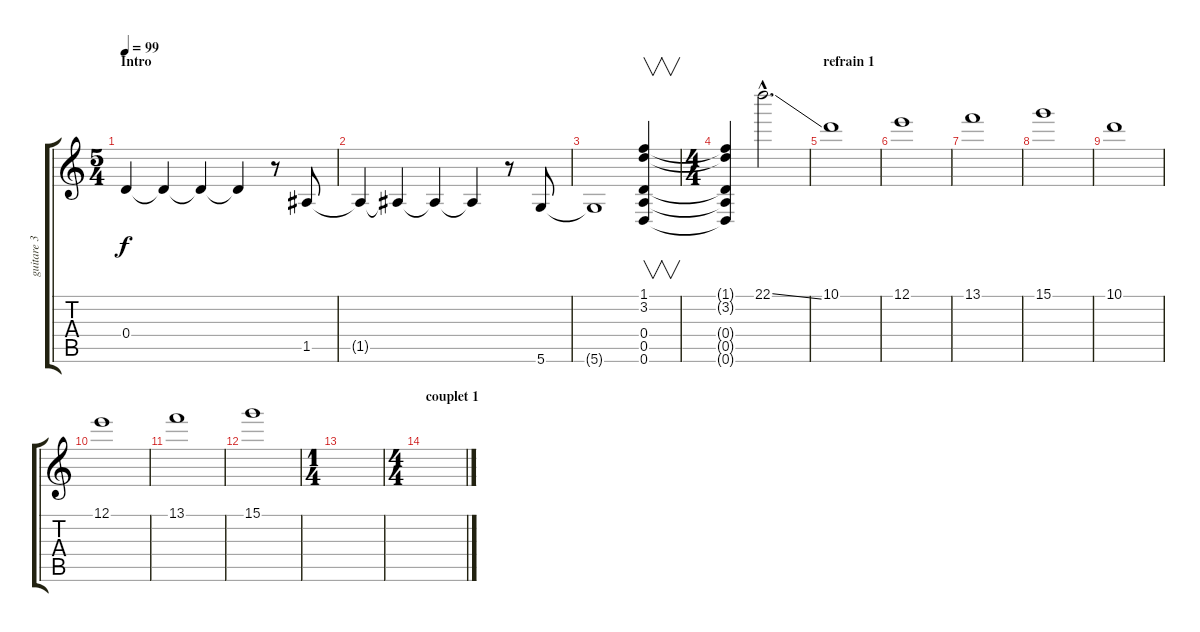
\track ("guitare 3 (dropped D)" "guitare 3 ") {instrument banjo}
\staff {score tabs}
\tuning (E4 B3 G3 D3 A2 D2) {hide}
\displaytranspose 12
\ts (5 4)
\section ("" "Intro")
\tempo 99
\clef g2
\ks c
0.4.4{dy f volume 5 instrument pad4choir} 0.4{t}.4 0.4{t}.4 0.4{t}.4 r.8 1.5.8 |
1.5{t}.4 1.5{t}.4 1.5{t}.4 1.5{t}.4 r.8 5.6.8 |
5.6{t}.1 (1.1 3.2 0.4 0.5 0.6).4{v} |
\ts (4 4)
(1.1{t} 3.2{t} 0.4{t} 0.5{t} 0.6{t}).4 22.1{ss hac}.2{d volume 13 instrument overdrivenguitar} |
\section ("" "refrain 1")
10.1.1 |
12.1.1 |
13.1.1 |
15.1.1 |
10.1.1 |
12.1.1 |
13.1.1 |
15.1.1 |
\ts (1 4)
|
\ts (4 4)
\section ("" "couplet 1")
